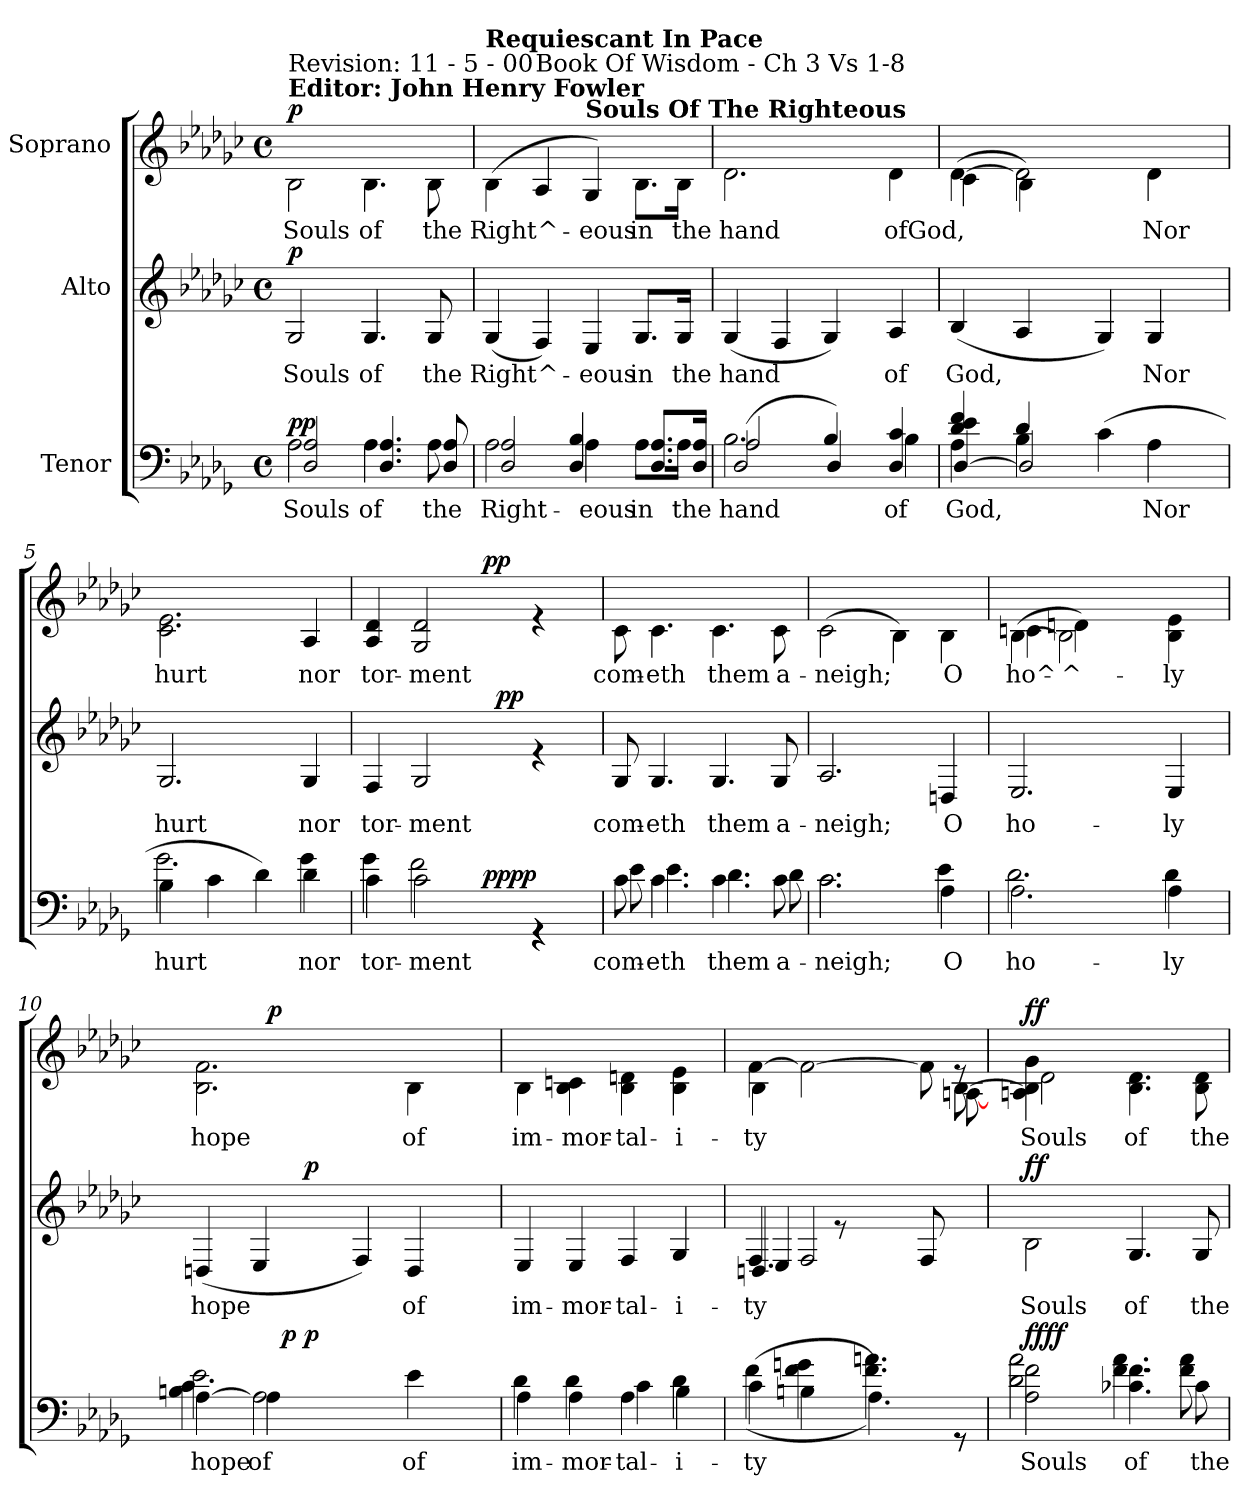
**kern	**text	**dynam	**kern	**text	**dynam	**kern	**text	**dynam
*part3	*part3	*part3	*part2	*part2	*part2	*part1	*part1	*part1
*staff3	*staff3	*staff3	*staff2	*staff2	*staff2	*staff1	*staff1	*staff1
*I"Tenor	*	*	*I"Alto	*	*	*I"Soprano	*	*
*clefF4	*	*	*clefG2	*	*	*clefG2	*	*
*ITrd4c7	*	*	*ITrd-7c-12	*	*	*ITrd-7c-12	*	*
*k[b-e-a-d-g-c-]	*	*	*k[b-e-a-d-g-c-]	*	*	*k[b-e-a-d-g-c-]	*	*
*G-:	*	*	*G-:	*	*	*G-:	*	*
*M4/4	*	*	*M4/4	*	*	*M4/4	*	*
*met(c)	*	*	*met(c)	*	*	*met(c)	*	*
=1	=1	=1	=1	=1	=1	=1	=1	=1
!	!	!	!	!	!	!LO:TX:a:B:t=Editor&colon;  John Henry Fowler	!	!
!	!	!	!	!	!	!LO:TX:a:t=Revision&colon;  11 - 5 - 00	!	!
!	!LO:LY:b	!	!	!	!	!	!	!
*^	*	*	*	*	*	*	*	*
!	!	!LO:LY:b	!LO:DY:a	!	!LO:LY:b	!	!	!LO:LY:b	!
!	!	!	!LO:DY:n=1:a	!	!	!LO:DY:a	!	!	!LO:DY:a
2D-\	2GG-/ 2D-/	Souls	p p	2g-/	Souls	p	2b-\	Souls	p
!	!	!LO:LY:b	!	!	!	!	!	!	!
!	!	!LO:LY:b	!	!	!LO:LY:b	!	!	!LO:LY:b	!
4.D-\	4.GG-/ 4.D-/	of	.	4.g-/	of	.	4.b-\	of	.
!	!	!LO:LY:b	!	!	!	!	!	!	!
!	!	!LO:LY:b	!	!	!LO:LY:b	!	!	!LO:LY:b	!
8D-\	8GG-/ 8D-/	the	.	8g-/	the	.	8b-\	the	.
=2	=2	=2	=2	=2	=2	=2	=2	=2	=2
!	!	!	!	!	!	!	!LO:TX:a:B:t=Requiescant In Pace	!	!
!	!	!LO:LY:b	!	!	!	!	!	!	!
!	!	!LO:LY:b	!	!	!LO:LY:b	!	!	!LO:LY:b	!
2D-\	2GG-/ 2D-/	Right-	.	(<4g-/	Right	.	(>4b-\	Right	.
!	!	!	!	!	!	!	!LO:TX:a:t=Book Of Wisdom - Ch 3 Vs 1-8	!	!
!	!	!	!	!	!LO:LY:b	!	!	!LO:LY:b	!
.	.	.	.	4f/)	^-	.	4a-/	^-	.
!	!	!	!	!	!	!	!LO:TX:a:B:t=Souls Of The Righteous	!	!
!	!	!LO:LY:b	!	!	!	!	!	!	!
!	!	!LO:LY:b	!	!	!LO:LY:b	!	!	!LO:LY:b	!
4D-\	4GG-/ 4E-/	-eous	.	4e-/	-eous	.	4g-/)	-eous	.
!	!	!LO:LY:b	!	!	!	!	!	!	!
!	!	!LO:LY:b	!	!	!LO:LY:b	!	!	!LO:LY:b	!
8.D-\L	8.GG-/ 8.D-/L	in	.	8.g-/L	in	.	8.b-\L	in	.
!	!	!LO:LY:b	!	!	!	!	!	!	!
!	!	!LO:LY:b	!	!	!LO:LY:b	!	!	!LO:LY:b	!
16D-\Jk	16GG-/ 16D-/Jk	the	.	16g-/Jk	the	.	16b-\Jk	the	.
=3	=3	=3	=3	=3	=3	=3	=3	=3	=3
!	!	!LO:LY:b	!	!	!	!	!	!	!
*^	*^	*	*	*	*	*	*	*	*
!	!	!	!	!LO:LY:b	!	!	!LO:LY:b	!	!	!LO:LY:b	!
2ryy	2.E-\	(<2GG-/	2D-/	hand	.	(<4g-/	hand	.	2.dd-\	hand	.
.	.	.	.	.	.	4f/	.	.	.	.	.
8ryy	.	4E-/)	4GG-/	.	.	4g-/)	.	.	.	.	.
4.ryy	.	.	.	.	.	.	.	.	.	.	.
!	!	!	!	!LO:LY:b	!	!	!	!	!	!	!
!	!	!	!	!LO:LY:b	!	!	!LO:LY:b	!	!	!LO:LY:b	!
.	4GG-/ 4F/	4E-\	4ryy	of	.	4a-/	of	.	4dd-\	ofGod,	.
=4	=4	=4	=4	=4	=4	=4	=4	=4	=4	=4	=4
!	!	!	!	!	!	!	!	!	!LO:TX:a:B:t=T. Tertius Noble	!	!
!	!	!	!	!	!	!	!	!	!LO:TX:a:t=Opus 8 No 1	!	!
!	!	!	!	!LO:LY:b	!	!	!	!	!	!	!
!	!	!	!	!LO:LY:b	!	!	!LO:LY:b	!	!	!	!
*	*	*	*	*	*	*	*	*	*^	*	*
*	*	*	*	*	*	*	*	*	*	*^	*	*
8ryy	(>4D-\	[<4GG-/	4G-/ 4A-/ 4B-/	God,	.	(<4b-/	God,	.	(>[>4dd-\	4cc-\	4ryy	.	.
8ryy	.	.	.	.	.	.	.	.	.	.	.	.	.
!	!	!	!	!LO:LY:b	!	!	!	!	!	!	!	!	!
4G-/	4E-\	2GG-/]	32ryy	.	.	4a-/	.	.	2dd-\]	32ryy	4b-\)	.	.
.	.	.	16ryy	.	.	.	.	.	.	2ryy	.	.	.
.	.	.	8ryy	.	.	.	.	.	.	.	.	.	.
.	.	.	32ryy	.	.	.	.	.	.	.	.	.	.
(4F\	2ryy	.	2ryy	.	.	4g-/)	.	.	.	.	4ryy	.	.
!	!	!	!	!LO:LY:b	!	!	!LO:LY:b	!	!	!	!	!LO:LY:b	!
32ryy	.	4D-\	.	Nor	.	4g-/	Nor	.	4dd-\	.	32ryy	Nor	.
16ryy	.	.	.	.	.	.	.	.	.	8..ryy	8..ryy	.	.
8ryy	.	.	.	.	.	.	.	.	.	.	.	.	.
32ryy	.	.	.	.	.	.	.	.	.	.	.	.	.
*v	*v	*v	*v	*	*	*	*	*	*v	*v	*v	*	*
!!LO:LB:g=z
=5	=5	=5	=5	=5	=5	=5	=5	=5
!	!LO:LY:b	!	!	!	!	!	!	!
*^	*	*	*	*	*	*	*	*
!	!	!LO:LY:b	!	!	!LO:LY:b	!	!	!LO:LY:b	!
4E-\	2.c-\	hurt	.	2.g-/	hurt	.	2.cc-\ 2.ee-\	hurt	.
4F\	.	.	.	.	.	.	.	.	.
4G-\)	.	.	.	.	.	.	.	.	.
!	!	!LO:LY:b	!	!	!	!	!	!	!
!	!	!LO:LY:b	!	!	!LO:LY:b	!	!	!LO:LY:b	!
4G-\	4c-\	nor	.	4g-/	nor	.	4a-/	nor	.
=6	=6	=6	=6	=6	=6	=6	=6	=6	=6
!	!	!LO:LY:b	!	!	!	!	!	!	!
!	!	!LO:LY:b	!	!	!LO:LY:b	!	!	!LO:LY:b	!
*	*^	*	*	*^	*	*	*^	*	*
4F\	4c-\	2ryy	tor-	.	4f/	2ryy	tor-	.	4a-/ 4dd-/	2ryy	tor-	.
!	!	!	!LO:LY:b	!	!	!	!	!	!	!	!	!
!	!	!	!LO:LY:b	!	!	!	!LO:LY:b	!	!	!	!LO:LY:b	!
2F\	2B-\	.	-ment	.	2g-/	.	-ment	.	2g-/ 2dd-/	.	-ment	.
.	.	16ryy	.	.	.	16.ryy	.	.	.	16ryy	.	.
!	!	!	!	!LO:DY:a	!	!	!	!	!	!	!	!
!	!	!	!	!LO:DY:n=1:a	!	!	!	!	!	!	!	!LO:DY:a
.	.	4..ryy	.	pp pp	.	.	.	.	.	4..ryy	.	pp
!	!	!	!	!	!	!	!	!LO:DY:a	!	!	!	!
.	.	.	.	.	.	4ryy	.	pp	.	.	.	.
4rGG	4rGG	.	.	.	4re	.	.	.	4re	.	.	.
.	.	.	.	.	.	8ryy	.	.	.	.	.	.
.	.	.	.	.	.	32ryy	.	.	.	.	.	.
=7	=7	=7	=7	=7	=7	=7	=7	=7	=7	=7	=7	=7
!	!	!	!LO:LY:b	!	!	!	!	!	!	!	!	!
!	!	!	!LO:LY:b	!	!	!	!LO:LY:b	!	!	!	!LO:LY:b	!
*	*v	*v	*	*	*	*	*	*	*v	*v	*	*
*	*	*	*	*v	*v	*	*	*	*	*
8F\	8A-\	-com-	.	8g-/	com-	.	8cc-\	com-	.
!	!	!LO:LY:b	!	!	!	!	!	!	!
!	!	!LO:LY:b	!	!	!LO:LY:b	!	!	!LO:LY:b	!
4.F\	4.A-\	-eth	.	4.g-/	-eth	.	4.cc-\	-eth	.
!	!	!LO:LY:b	!	!	!	!	!	!	!
!	!	!LO:LY:b	!	!	!LO:LY:b	!	!	!LO:LY:b	!
4.F\	4.G-\	them	.	4.g-/	them	.	4.cc-\	them	.
!	!	!LO:LY:b	!	!	!	!	!	!	!
!	!	!LO:LY:b	!	!	!LO:LY:b	!	!	!LO:LY:b	!
8F\	8G-\	a-	.	8g-/	a-	.	8cc-\	a-	.
=8	=8	=8	=8	=8	=8	=8	=8	=8	=8
!	!	!LO:LY:b	!	!	!	!	!	!	!
!	!	!LO:LY:b	!	!	!LO:LY:b	!	!	!LO:LY:b	!
2.F\	2.F\	neigh;	.	2.a-/	-neigh;	.	(>2cc-\	-neigh;	.
.	.	.	.	.	.	.	4b-\)	.	.
!	!	!LO:LY:b	!	!	!	!	!	!	!
!	!	!LO:LY:b	!	!	!LO:LY:b	!	!	!LO:LY:b	!
4D-\	4A-\	O	.	4dn/	O	.	4b-\	O	.
!!LO:LB:g=z
=9	=9	=9	=9	=9	=9	=9	=9	=9	=9
!	!	!LO:LY:b	!	!	!	!	!	!	!
!	!	!LO:LY:b	!	!	!LO:LY:b	!	!	!LO:LY:b	!
*	*	*	*	*	*	*	*^	*	*
*	*	*	*	*	*	*	*	*^	*	*
2.D-\	2.G-\	ho-	.	2.e-/	ho-	.	(>[>4b-\	4ccn\	4ryy	ho^-	.
!	!	!	!	!	!	!	!	!	!	!LO:LY:b	!
.	.	.	.	.	.	.	2b-\]	16ryy	4ddn\)	-^-	.
.	.	.	.	.	.	.	.	2ryy	.	.	.
.	.	.	.	.	.	.	.	.	4ryy	.	.
!	!	!LO:LY:b	!	!	!	!	!	!	!	!	!
!	!	!LO:LY:b	!	!	!LO:LY:b	!	!	!	!	!LO:LY:b	!
4D-\	4G-\	-ly	.	4e-/	-ly	.	4b-\ 4ee-\	.	16ryy	ly	.
.	.	.	.	.	.	.	.	8.ryy	8.ryy	.	.
=10	=10	=10	=10	=10	=10	=10	=10	=10	=10	=10	=10
!	!	!LO:LY:b	!	!	!	!	!	!	!	!	!
*	*^	*	*	*	*	*	*	*	*	*	*
!	!	!	!LO:LY:b	!	!	!LO:LY:b	!	!	!	!	!LO:LY:b	!
*	*	*^	*	*	*^	*	*	*	*v	*v	*	*
[>4D-\	4En\ 4F\	2.A-\	4ryy	hope	.	(<4dn/	4.ryy	hope	.	2.b-\ 2.ff\	4ryy	-hope	.
!	!	!	!	!LO:LY:b	!	!	!	!	!	!	!	!	!
2D-\]	16ryy	.	4D-\	of	.	4e-/	.	.	.	.	32ryy	.	.
!	!	!	!	!	!	!	!	!	!	!	!	!	!LO:DY:a
.	.	.	.	.	.	.	.	.	.	.	2ryy	.	p
!	!	!	!	!	!LO:DY:a	!	!	!	!	!	!	!	!
.	16ryy	.	.	.	p	.	.	.	.	.	.	.	.
!	!	!	!	!	!LO:DY:a	!	!	!	!LO:DY:a	!	!	!	!
.	32ryy	.	.	.	p	.	2ryy	.	p	.	.	.	.
.	16ryy	.	.	.	.	.	.	.	.	.	.	.	.
.	2ryy	.	.	.	.	.	.	.	.	.	.	.	.
.	.	.	4ryy	.	.	4f/)	.	.	.	.	.	.	.
!	!	!	!	!LO:LY:b	!	!	!	!LO:LY:b	!	!	!	!LO:LY:b	!
4A-\	.	4ryy	8ryy	of	.	4d/	.	of	.	4b-\	.	of	.
.	.	.	.	.	.	.	.	.	.	.	8..ryy	.	.
.	.	.	32ryy	.	.	.	8ryy	.	.	.	.	.	.
.	.	.	16ryy	.	.	.	.	.	.	.	.	.	.
.	32ryy	.	32ryy	.	.	.	.	.	.	.	.	.	.
=11	=11	=11	=11	=11	=11	=11	=11	=11	=11	=11	=11	=11	=11
!	!	!	!	!LO:LY:b	!	!	!	!	!	!	!	!	!
!	!	!	!	!LO:LY:b	!	!	!	!LO:LY:b	!	!	!	!LO:LY:b	!
*	*v	*v	*v	*	*	*	*	*	*	*v	*v	*	*
*	*	*	*	*v	*v	*	*	*	*	*
4D-\	4G-\	-im-	.	4e-/	im-	.	4b-\	im-	.
!	!	!LO:LY:b	!	!	!	!	!	!	!
!	!	!LO:LY:b	!	!	!LO:LY:b	!	!	!LO:LY:b	!
4D-\	4G-\	-mor-	.	4e-/	-mor-	.	4b-\ 4ccn\	-mor-	.
!	!	!LO:LY:b	!	!	!	!	!	!	!
!	!	!LO:LY:b	!	!	!LO:LY:b	!	!	!LO:LY:b	!
4D-\	4F\	-tal-	.	4f/	-tal-	.	4b-\ 4ddn\	-tal-	.
!	!	!LO:LY:b	!	!	!	!	!	!	!
!	!	!LO:LY:b	!	!	!LO:LY:b	!	!	!LO:LY:b	!
4G-\	4E-\	-i-	.	4g-/	-i-	.	4b-\ 4ee-\	-i-	.
=12	=12	=12	=12	=12	=12	=12	=12	=12	=12
!	!	!LO:LY:b	!	!	!	!	!	!	!
!	!	!LO:LY:b	!	!	!LO:LY:b	!	!	!LO:LY:b	!
*	*	*	*	*^	*	*	*^	*	*
*	*	*	*	*	*^	*	*	*	*^	*	*
(>4F\	(>4B-\	ty	.	4f/	4.dn/	4e-/	-ty	.	[>4ff\	4b-\	2..ryy	-ty	.
4En\	4B-\ 4cn\	.	.	8ryy	.	2f/	.	.	2ff\_	2ryy	.	.	.
.	.	.	.	2ryy	8re	.	.	.	.	.	.	.	.
4.D-\)	4.B-\ 4.dn\)	.	.	.	4ryy	.	.	.	.	.	.	.	.
.	.	.	.	.	8f/	8ryy	.	.	8ff\]	8ryy	.	.	.
8rGG	8rGG	.	.	8ryy	8ryy	8ryy	.	.	([>8b-\	[>8an\	8re	.	.
!!LO:PB:g=z
=13	=13	=13	=13	=13	=13	=13	=13	=13	=13	=13	=13	=13	=13
!	!	!LO:LY:b	!	!	!	!	!	!	!	!	!	!	!
!	!	!LO:LY:b	!LO:DY:a	!	!	!	!LO:LY:b	!	!	!	!	!LO:LY:b	!
!	!	!	!LO:DY:n=1:a	!	!	!	!	!LO:DY:a	!	!	!	!	!LO:DY:a
*	*	*	*	*v	*v	*v	*	*	*	*	*	*	*
*	*	*	*	*	*	*	*	*v	*v	*	*
2D-\ 2B-\	2G-\ 2d-\	Souls	ff ff	2b-\	Souls	ff	4a\ 4b-\] 4gg-\	2dd-\	Souls	ff
.	.	.	.	.	.	.	2.ryy	.	.	.
!	!	!LO:LY:b	!	!	!	!	!	!	!	!
!	!	!LO:LY:b	!	!	!LO:LY:b	!	!	!	!LO:LY:b	!
4.F-X\ 4.B-\	4.B-\ 4.d-\	of	.	4.g-/	of	.	.	4.b-\ 4.dd-\	of	.
!	!	!LO:LY:b	!	!	!	!	!	!	!	!
!	!	!LO:LY:b	!	!	!LO:LY:b	!	!	!	!LO:LY:b	!
8F-\	8B-\ 8d-\	the	.	8g-/	the	.	.	8b-\ 8dd-\	the	.
*v	*v	*	*	*	*	*	*v	*v	*	*
=	=	=	=	=	=	=	=	=
*-	*-	*-	*-	*-	*-	*-	*-	*-
